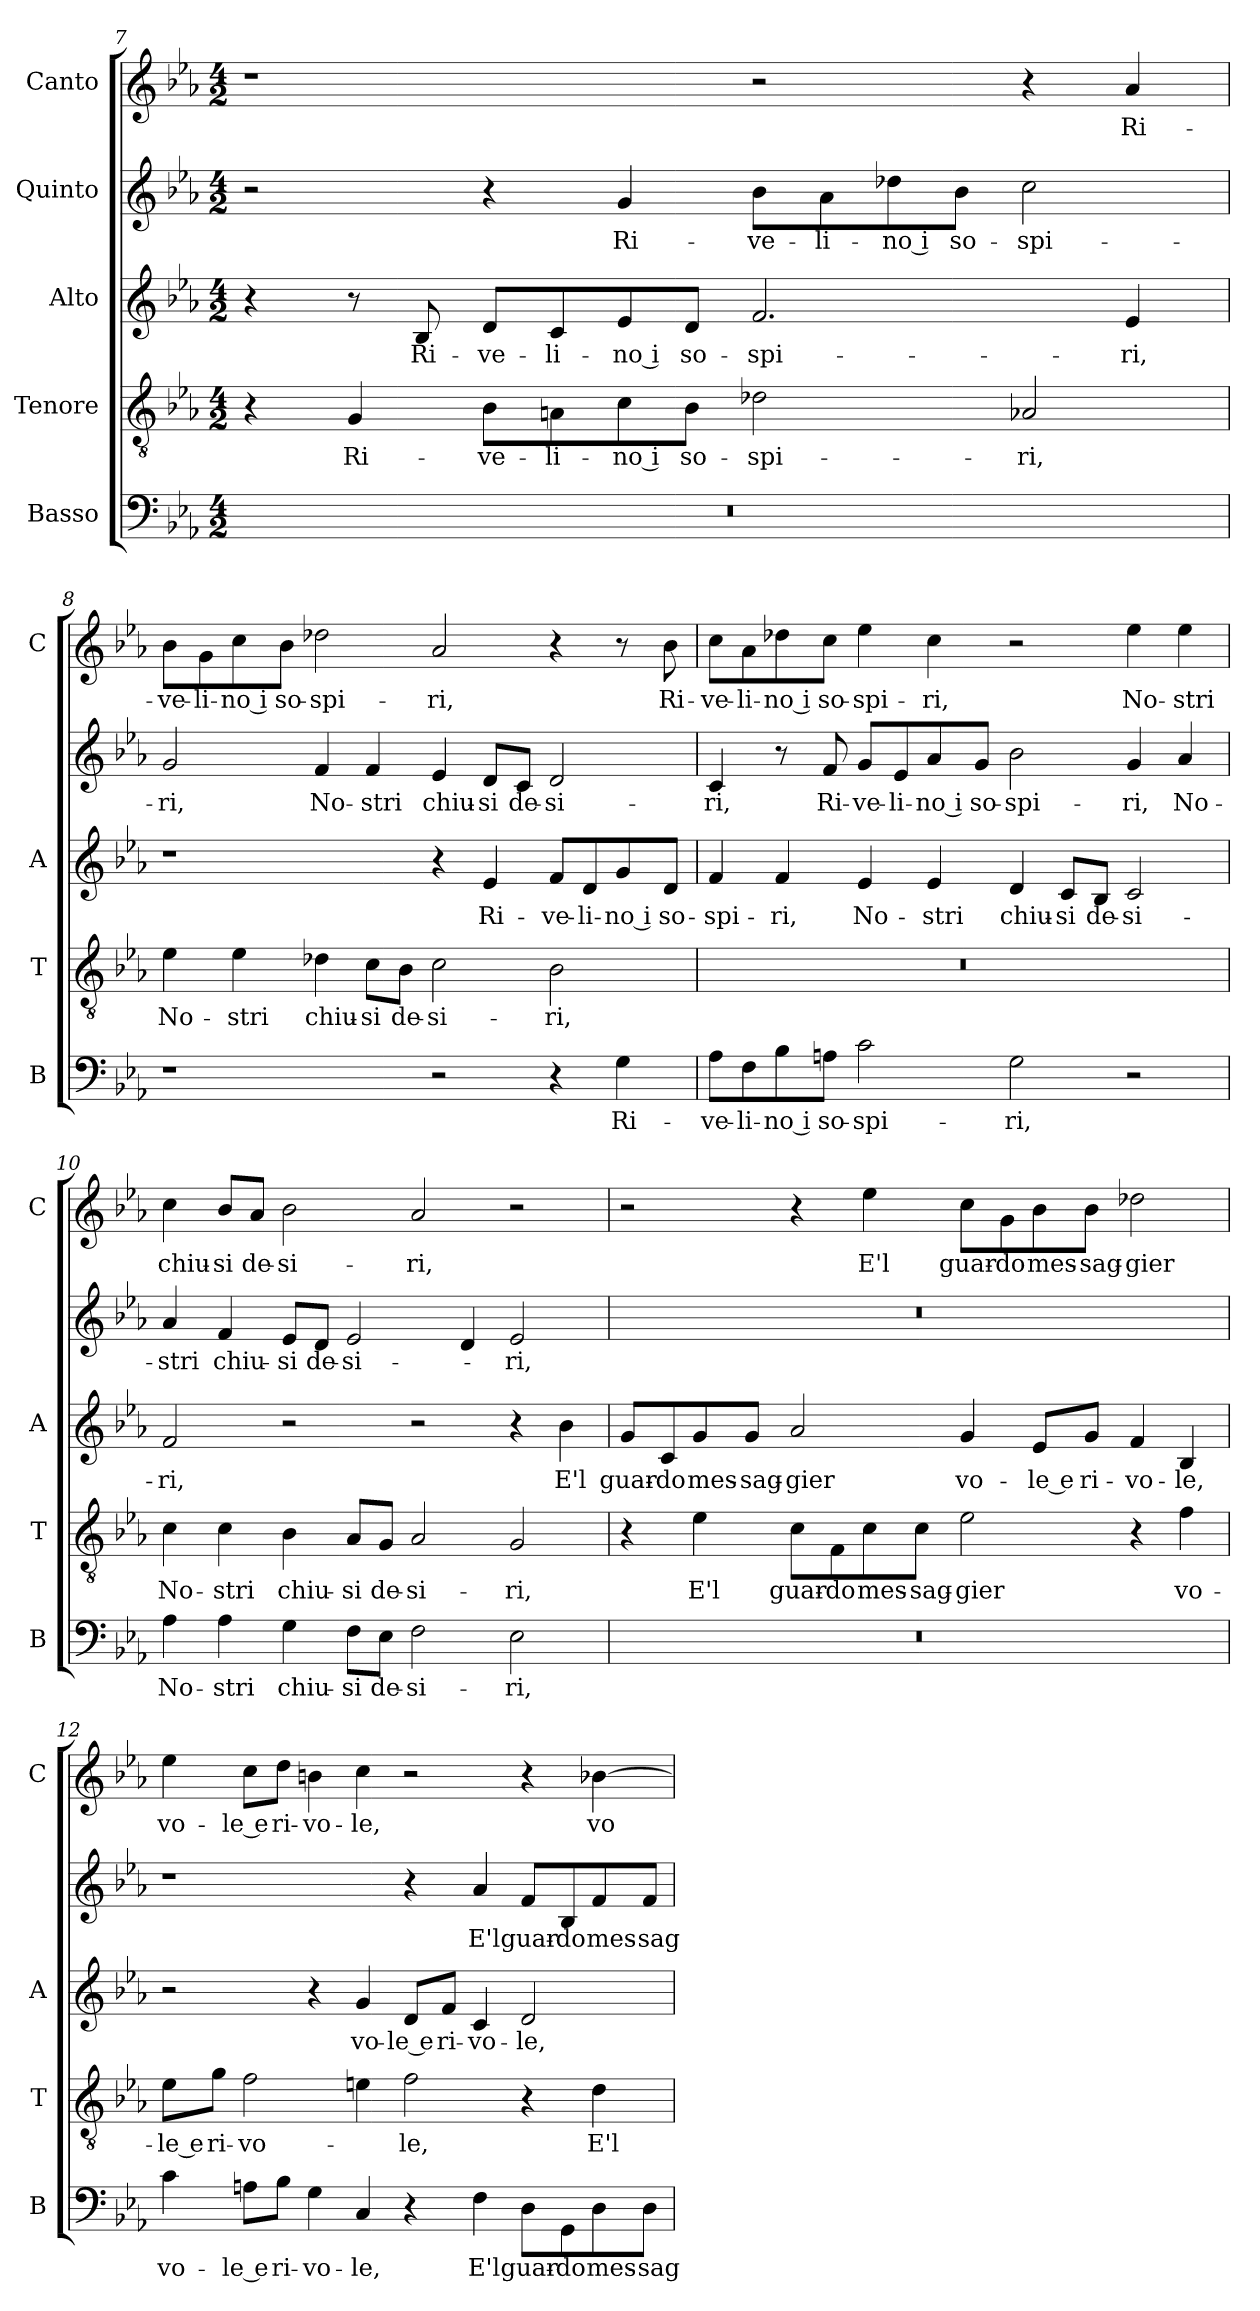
**kern	**text	**kern	**text	**kern	**text	**kern	**text	**kern	**text
*part5	*part5	*part4	*part4	*part3	*part3	*part2	*part2	*part1	*part1
*staff5	*staff5	*staff4	*staff4	*staff3	*staff3	*staff2	*staff2	*staff1	*staff1
*I"Basso	*	*I"Tenore	*	*I"Alto	*	*I"Quinto	*	*I"Canto	*
*I'B	*	*I'T	*	*I'A	*	*	*	*I'C	*
*clefF4	*	*clefGv2	*	*clefG2	*	*clefG2	*	*clefG2	*
*k[b-e-a-]	*	*k[b-e-a-]	*	*k[b-e-a-]	*	*k[b-e-a-]	*	*k[b-e-a-]	*
*E-:	*	*E-:	*	*E-:	*	*E-:	*	*E-:	*
*M4/2	*	*M4/2	*	*M4/2	*	*M4/2	*	*M4/2	*
=7	=7	=7	=7	=7	=7	=7	=7	=7	=7
0r	.	4r	.	4r	.	2r	.	1r	.
!	!	!	!LO:LY:b	!	!	!	!	!	!
.	.	4G/	Ri-	8r	.	.	.	.	.
!	!	!	!	!	!LO:LY:b	!	!	!	!
.	.	.	.	8B-/	Ri-	.	.	.	.
!	!	!	!LO:LY:b	!	!LO:LY:b	!	!	!	!
.	.	8B-\L	-ve-	8d/L	-ve-	4r	.	.	.
!	!	!	!LO:LY:b	!	!LO:LY:b	!	!	!	!
.	.	8An\	-li-	8c/	-li-	.	.	.	.
!	!	!	!LO:LY:b	!	!LO:LY:b	!	!LO:LY:b	!	!
.	.	8c\	-no i	8e-/	-no i	4g/	Ri-	.	.
!	!	!	!LO:LY:b	!	!LO:LY:b	!	!	!	!
.	.	8B-\J	so-	8d/J	so-	.	.	.	.
!	!	!	!LO:LY:b	!	!LO:LY:b	!	!LO:LY:b	!	!
.	.	2d-X\	-spi-	2.f/	-spi-	8b-\L	-ve-	2r	.
!	!	!	!	!	!	!	!LO:LY:b	!	!
.	.	.	.	.	.	8a-\	-li-	.	.
!	!	!	!	!	!	!	!LO:LY:b	!	!
.	.	.	.	.	.	8dd-X\	-no i	.	.
!	!	!	!	!	!	!	!LO:LY:b	!	!
.	.	.	.	.	.	8b-\J	so-	.	.
!	!	!	!LO:LY:b	!	!	!	!LO:LY:b	!	!
.	.	2A-X/	-ri,	.	.	2cc\	-spi-	4r	.
!	!	!	!	!	!LO:LY:b	!	!	!	!LO:LY:b
.	.	.	.	4e-/	-ri,	.	.	4a-/	Ri-
!!LO:PB:g=z
=8	=8	=8	=8	=8	=8	=8	=8	=8	=8
!	!	!	!LO:LY:b	!	!	!	!LO:LY:b	!	!LO:LY:b
1r	.	4e-\	No-	1r	.	2g/	-ri,	8b-\L	-ve-
!	!	!	!	!	!	!	!	!	!LO:LY:b
.	.	.	.	.	.	.	.	8g\	-li-
!	!	!	!LO:LY:b	!	!	!	!	!	!LO:LY:b
.	.	4e-\	-stri	.	.	.	.	8cc\	-no i
!	!	!	!	!	!	!	!	!	!LO:LY:b
.	.	.	.	.	.	.	.	8b-\J	so-
!	!	!	!LO:LY:b	!	!	!	!LO:LY:b	!	!LO:LY:b
.	.	4d-X\	chiu-	.	.	4f/	No-	2dd-X\	-spi-
!	!	!	!LO:LY:b	!	!	!	!LO:LY:b	!	!
.	.	8c\L	-si	.	.	4f/	-stri	.	.
!	!	!	!LO:LY:b	!	!	!	!	!	!
.	.	8B-\J	de-	.	.	.	.	.	.
!	!	!	!LO:LY:b	!	!	!	!LO:LY:b	!	!LO:LY:b
2r	.	2c\	-si-	4r	.	4e-/	chiu-	2a-/	-ri,
!	!	!	!	!	!LO:LY:b	!	!LO:LY:b	!	!
.	.	.	.	4e-/	Ri-	8d/L	-si	.	.
!	!	!	!	!	!	!	!LO:LY:b	!	!
.	.	.	.	.	.	8c/J	de-	.	.
!	!	!	!LO:LY:b	!	!LO:LY:b	!	!LO:LY:b	!	!
4r	.	2B-\	-ri,	8f/L	-ve-	2d/	-si-	4r	.
!	!	!	!	!	!LO:LY:b	!	!	!	!
.	.	.	.	8d/	-li-	.	.	.	.
!	!LO:LY:b	!	!	!	!LO:LY:b	!	!	!	!
4G\	Ri-	.	.	8g/	-no i	.	.	8r	.
!	!	!	!	!	!LO:LY:b	!	!	!	!LO:LY:b
.	.	.	.	8d/J	so-	.	.	8b-\	Ri-
=9	=9	=9	=9	=9	=9	=9	=9	=9	=9
!	!LO:LY:b	!	!	!	!LO:LY:b	!	!LO:LY:b	!	!LO:LY:b
8A-\L	-ve-	0r	.	4f/	-spi-	4c/	-ri,	8cc\L	-ve-
!	!LO:LY:b	!	!	!	!	!	!	!	!LO:LY:b
8F\	-li-	.	.	.	.	.	.	8a-\	-li-
!	!LO:LY:b	!	!	!	!LO:LY:b	!	!	!	!LO:LY:b
8B-\	-no i	.	.	4f/	-ri,	8r	.	8dd-X\	-no i
!	!LO:LY:b	!	!	!	!	!	!LO:LY:b	!	!LO:LY:b
8An\J	so-	.	.	.	.	8f/	Ri-	8cc\J	so-
!	!LO:LY:b	!	!	!	!LO:LY:b	!	!LO:LY:b	!	!LO:LY:b
2c\	-spi-	.	.	4e-/	No-	8g/L	-ve-	4ee-\	-spi-
!	!	!	!	!	!	!	!LO:LY:b	!	!
.	.	.	.	.	.	8e-/	-li-	.	.
!	!	!	!	!	!LO:LY:b	!	!LO:LY:b	!	!LO:LY:b
.	.	.	.	4e-/	-stri	8a-/	-no i	4cc\	-ri,
!	!	!	!	!	!	!	!LO:LY:b	!	!
.	.	.	.	.	.	8g/J	so-	.	.
!	!LO:LY:b	!	!	!	!LO:LY:b	!	!LO:LY:b	!	!
2G\	-ri,	.	.	4d/	chiu-	2b-\	-spi-	2r	.
!	!	!	!	!	!LO:LY:b	!	!	!	!
.	.	.	.	8c/L	-si	.	.	.	.
!	!	!	!	!	!LO:LY:b	!	!	!	!
.	.	.	.	8B-/J	de-	.	.	.	.
!	!	!	!	!	!LO:LY:b	!	!LO:LY:b	!	!LO:LY:b
2r	.	.	.	2c/	-si-	4g/	-ri,	4ee-\	No-
!	!	!	!	!	!	!	!LO:LY:b	!	!LO:LY:b
.	.	.	.	.	.	4a-/	No-	4ee-\	-stri
=10	=10	=10	=10	=10	=10	=10	=10	=10	=10
!	!LO:LY:b	!	!LO:LY:b	!	!LO:LY:b	!	!LO:LY:b	!	!LO:LY:b
4A-\	No-	4c\	No-	2f/	-ri,	4a-/	-stri	4cc\	chiu-
!	!LO:LY:b	!	!LO:LY:b	!	!	!	!LO:LY:b	!	!LO:LY:b
4A-\	-stri	4c\	-stri	.	.	4f/	chiu-	8b-/L	-si
!	!	!	!	!	!	!	!	!	!LO:LY:b
.	.	.	.	.	.	.	.	8a-/J	de-
!	!LO:LY:b	!	!LO:LY:b	!	!	!	!LO:LY:b	!	!LO:LY:b
4G\	chiu-	4B-\	chiu-	2r	.	8e-/L	-si	2b-\	-si-
!	!	!	!	!	!	!	!LO:LY:b	!	!
.	.	.	.	.	.	8d/J	de-	.	.
!	!LO:LY:b	!	!LO:LY:b	!	!	!	!LO:LY:b	!	!
8F\L	-si	8A-/L	-si	.	.	2e-/	-si-	.	.
!	!LO:LY:b	!	!LO:LY:b	!	!	!	!	!	!
8E-\J	de-	8G/J	de-	.	.	.	.	.	.
!	!LO:LY:b	!	!LO:LY:b	!	!	!	!	!	!LO:LY:b
2F\	-si-	2A-/	-si-	2r	.	.	.	2a-/	-ri,
.	.	.	.	.	.	4d/	.	.	.
!	!LO:LY:b	!	!LO:LY:b	!	!	!	!LO:LY:b	!	!
2E-\	-ri,	2G/	-ri,	4r	.	2e-/	-ri,	2r	.
!	!	!	!	!	!LO:LY:b	!	!	!	!
.	.	.	.	4b-\	E'l	.	.	.	.
!!LO:LB:g=z
=11	=11	=11	=11	=11	=11	=11	=11	=11	=11
!	!	!	!	!	!LO:LY:b	!	!	!	!
0r	.	4r	.	8g/L	guar-	0r	.	2r	.
!	!	!	!	!	!LO:LY:b	!	!	!	!
.	.	.	.	8c/	-do	.	.	.	.
!	!	!	!LO:LY:b	!	!LO:LY:b	!	!	!	!
.	.	4e-\	E'l	8g/	mes-	.	.	.	.
!	!	!	!	!	!LO:LY:b	!	!	!	!
.	.	.	.	8g/J	-sag-	.	.	.	.
!	!	!	!LO:LY:b	!	!LO:LY:b	!	!	!	!
.	.	8c\L	guar-	2a-/	-gier	.	.	4r	.
!	!	!	!LO:LY:b	!	!	!	!	!	!
.	.	8F\	-do	.	.	.	.	.	.
!	!	!	!LO:LY:b	!	!	!	!	!	!LO:LY:b
.	.	8c\	mes-	.	.	.	.	4ee-\	E'l
!	!	!	!LO:LY:b	!	!	!	!	!	!
.	.	8c\J	-sag-	.	.	.	.	.	.
!	!	!	!LO:LY:b	!	!LO:LY:b	!	!	!	!LO:LY:b
.	.	2e-\	-gier	4g/	vo-	.	.	8cc\L	guar-
!	!	!	!	!	!	!	!	!	!LO:LY:b
.	.	.	.	.	.	.	.	8g\	-do
!	!	!	!	!	!LO:LY:b	!	!	!	!LO:LY:b
.	.	.	.	8e-/L	-le e	.	.	8b-\	mes-
!	!	!	!	!	!LO:LY:b	!	!	!	!LO:LY:b
.	.	.	.	8g/J	ri-	.	.	8b-\J	-sag-
!	!	!	!	!	!LO:LY:b	!	!	!	!LO:LY:b
.	.	4r	.	4f/	-vo-	.	.	2dd-X\	-gier
!	!	!	!LO:LY:b	!	!LO:LY:b	!	!	!	!
.	.	4f\	vo-	4B-/	-le,	.	.	.	.
=12	=12	=12	=12	=12	=12	=12	=12	=12	=12
!	!LO:LY:b	!	!LO:LY:b	!	!	!	!	!	!LO:LY:b
4c\	vo-	8e-\L	-le e	2r	.	1r	.	4ee-\	vo-
!	!	!	!LO:LY:b	!	!	!	!	!	!
.	.	8g\J	ri-	.	.	.	.	.	.
!	!LO:LY:b	!	!LO:LY:b	!	!	!	!	!	!LO:LY:b
8An\L	-le e	2f\	-vo-	.	.	.	.	8cc\L	-le e
!	!LO:LY:b	!	!	!	!	!	!	!	!LO:LY:b
8B-\J	ri-	.	.	.	.	.	.	8dd\J	ri-
!	!LO:LY:b	!	!	!	!	!	!	!	!LO:LY:b
4G\	-vo-	.	.	4r	.	.	.	4bn\	-vo-
!	!LO:LY:b	!	!	!	!LO:LY:b	!	!	!	!LO:LY:b
4C/	-le,	4en\	.	4g/	vo-	.	.	4cc\	-le,
!	!	!	!LO:LY:b	!	!LO:LY:b	!	!	!	!
4r	.	2f\	-le,	8d/L	-le e	4r	.	2r	.
!	!	!	!	!	!LO:LY:b	!	!	!	!
.	.	.	.	8f/J	ri-	.	.	.	.
!	!LO:LY:b	!	!	!	!LO:LY:b	!	!LO:LY:b	!	!
4F\	E'l	.	.	4c/	-vo-	4a-/	E'l	.	.
!	!LO:LY:b	!	!	!	!LO:LY:b	!	!LO:LY:b	!	!
8D\L	guar-	4r	.	2d/	-le,	8f/L	guar-	4r	.
!	!LO:LY:b	!	!	!	!	!	!LO:LY:b	!	!
8GG\	-do	.	.	.	.	8B-/	-do	.	.
!	!LO:LY:b	!	!LO:LY:b	!	!	!	!LO:LY:b	!	!LO:LY:b
8D\	mes-	4d\	E'l	.	.	8f/	mes-	[4b-X\	vo-
!	!LO:LY:b	!	!	!	!	!	!LO:LY:b	!	!
8D\J	-sag-	.	.	.	.	8f/J	-sag-	.	.
=	=	=	=	=	=	=	=	=	=
*-	*-	*-	*-	*-	*-	*-	*-	*-	*-
